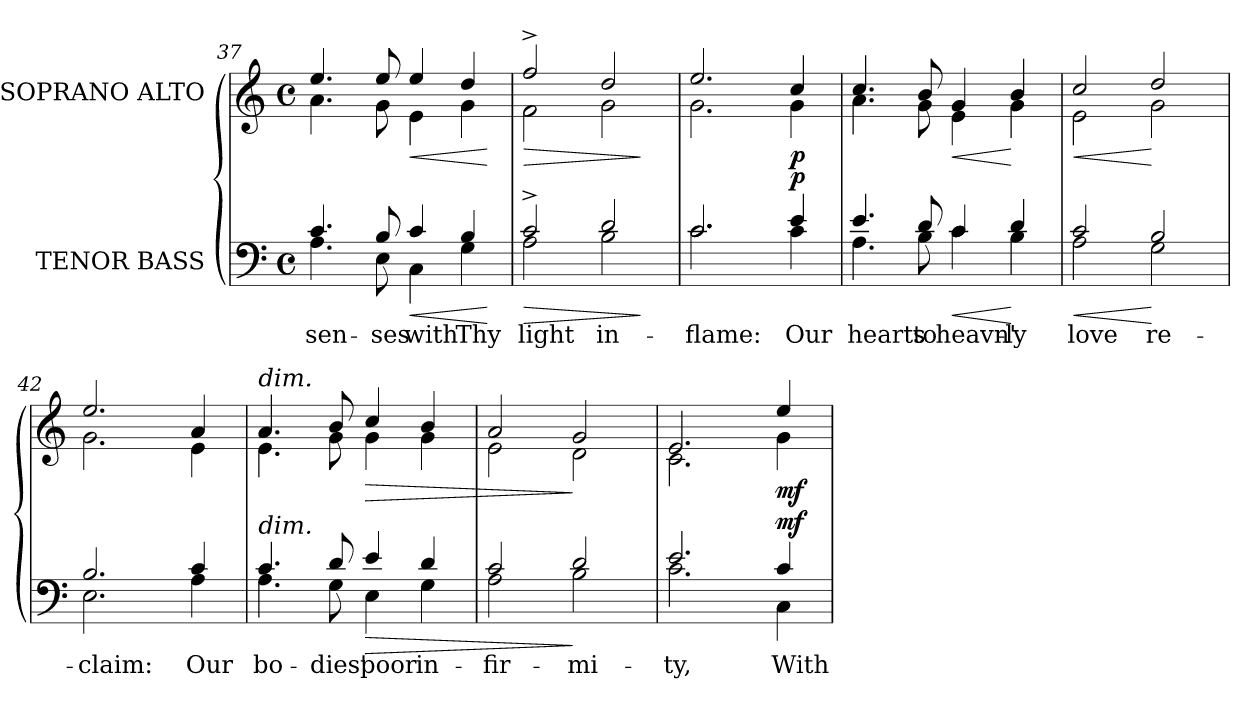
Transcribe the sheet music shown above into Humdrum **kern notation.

**kern	**text	**dynam	**kern	**dynam
*part2	*part2	*part2	*part1	*part1
*staff2	*staff2	*staff2	*staff1	*staff1
*I"TENOR BASS	*	*	*I"SOPRANO ALTO	*
*clefF4	*	*	*clefG2	*
*k[]	*	*	*k[]	*
*C:	*	*	*C:	*
*M4/4	*	*	*M4/4	*
*met(c)	*	*	*met(c)	*
=37	=37	=37	=37	=37
*^	*	*	*	*
!	!	!LO:LY:a:color=#000000	!	!	!
*	*	*	*	*^	*
4.ci/	4.Ai\	sen-	.	4.eei/	4.ai\	.
!	!	!LO:LY:a:color=#000000	!	!	!	!
8Bi/	8Ei\	-ses	.	8eei/	8gi\	.
!	!	!LO:LY:a:color=#000000	!LO:HP:b	!	!	!LO:HP:b
4ci/	4Ci\	with	<	4eei/	4ei\	<
!	!	!LO:LY:a:color=#000000	!	!	!	!
4Bi/	4Gi\	Thy	.	4ddi/	4gi\	.
*v	*v	*	*	*	*	*
*	*	*	*v	*v	*
.	.	[	.	[
=38	=38	=38	=38	=38
*^	*	*	*	*
!	!	!LO:LY:a:color=#000000	!LO:HP:b	!	!LO:HP:b
*	*	*	*	*^	*
2c^i/	2Ai\	light	>	2ff^i/	2fi\	>
!	!	!LO:LY:a:color=#000000	!	!	!	!
2di/	2Bi\	in-	.	2ddi/	2gi\	.
*v	*v	*	*	*	*	*
*	*	*	*v	*v	*
.	.	]	.	]
=39	=39	=39	=39	=39
*^	*	*	*	*
!	!	!LO:LY:a:color=#000000	!	!	!
*	*	*	*	*^	*
2.ci/	2.ci\	-flame:	.	2.eei/	2.gi\	.
!	!	!LO:LY:a:color=#000000	!	!	!	!
4ei/	4ci\	Our	p	4cci/	4gi\	p
=40	=40	=40	=40	=40	=40	=40
!	!	!LO:LY:a:color=#000000	!	!	!	!
4.ei/	4.Ai\	hearts	.	4.cci/	4.ai\	.
!	!	!LO:LY:a:color=#000000	!	!	!	!
8di/	8Bi\	to	.	8bi/	8gi\	.
!	!	!LO:LY:a:color=#000000	!LO:HP:b	!	!	!
!	!	!	!LO:HP:n=1:b	!	!	!LO:HP:b
!	!	!	!	!	!	!LO:HP:n=1:b
4ci/	4ci\	heavn'-	< >	4gi/	4ei\	< >
!	!	!LO:LY:a:color=#000000	!	!	!	!
4di/	4Bi\	-ly	[	4bi/	4gi\	[
*v	*v	*	*	*	*	*
*	*	*	*v	*v	*
.	.	]	.	]
=41	=41	=41	=41	=41
*^	*	*	*	*
!	!	!LO:LY:a:color=#000000	!LO:HP:b	!	!LO:HP:b
*	*	*	*	*^	*
2ci/	2Ai\	love	<	2cci/	2ei\	<
!	!	!LO:LY:a:color=#000000	!	!	!	!
2Bi/	2Gi\	re-	[	2ddi/	2gi\	[
!!LO:PB:g=z	!!
=42	=42	=42	=42	=42	=42	=42
!	!	!LO:LY:a:color=#000000	!	!	!	!
2.Bi/	2.Ei\	-claim:	.	2.eei/	2.gi\	.
!	!	!LO:LY:a:color=#000000	!	!	!	!
4ci/	4Ai\	Our	.	4ai/	4ei\	.
=43	=43	=43	=43	=43	=43	=43
!	!	!	!	!LO:TX:a:i:t=dim.	!	!
!LO:TX:a:i:t=dim.	!	!	!	!	!	!
!	!	!LO:LY:a:color=#000000	!	!	!	!
4.ci/	4.Ai\	bo-	.	4.ai/	4.ei\	.
!	!	!LO:LY:a:color=#000000	!	!	!	!
8di/	8Gi\	-dies'	.	8bi/	8gi\	.
!	!	!LO:LY:a:color=#000000	!LO:HP:b	!	!	!LO:HP:b
4ei/	4Ei\	poor	>	4cci/	4gi\	>
!	!	!LO:LY:a:color=#000000	!	!	!	!
4di/	4Gi\	in-	.	4bi/	4gi\	.
=44	=44	=44	=44	=44	=44	=44
!	!	!LO:LY:a:color=#000000	!	!	!	!
2ci/	2Ai\	-fir-	.	2ai/	2ei\	.
!	!	!LO:LY:a:color=#000000	!	!	!	!
2di/	2Bi\	-mi-	]	2gi/	2di\	]
!!LO:LB:g=z	!!
=45	=45	=45	=45	=45	=45	=45
!	!	!LO:LY:a:color=#000000	!	!	!	!
2.ei/	2.ci\	-ty,	.	2.ei/	2.ci\	.
!	!	!LO:LY:a:color=#000000	!	!	!	!
4ci/	4Ci\	With	mf	4eei/	4gi\	mf
*v	*v	*	*	*	*	*
*	*	*	*v	*v	*
=	=	=	=	=
*-	*-	*-	*-	*-
